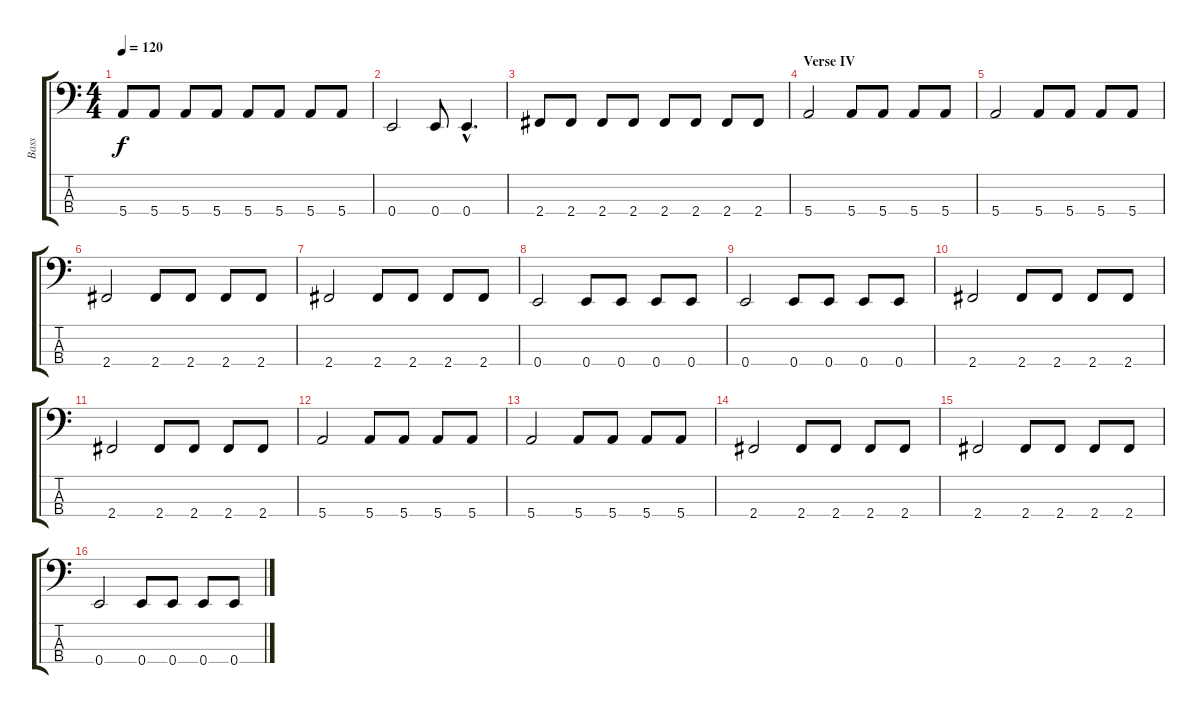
\track ("Bass" "Bass") {instrument electricbassfinger}
\staff {score tabs}
\tuning (G2 D2 A1 E1) {hide}
\ts (4 4)
\tempo 120
\clef f4
\ks c
5.4.8{dy f} 5.4.8 5.4.8 5.4.8 5.4.8 5.4.8 5.4.8 5.4.8 |
0.4.2 0.4.8 0.4{hac}.4{d} |
2.4.8 2.4.8 2.4.8 2.4.8 2.4.8 2.4.8 2.4.8 2.4.8 |
\section ("" "Verse IV")
5.4.2 5.4.8 5.4.8 5.4.8 5.4.8 |
5.4.2 5.4.8 5.4.8 5.4.8 5.4.8 |
2.4.2 2.4.8 2.4.8 2.4.8 2.4.8 |
2.4.2 2.4.8 2.4.8 2.4.8 2.4.8 |
0.4.2 0.4.8 0.4.8 0.4.8 0.4.8 |
0.4.2 0.4.8 0.4.8 0.4.8 0.4.8 |
2.4.2 2.4.8 2.4.8 2.4.8 2.4.8 |
2.4.2 2.4.8 2.4.8 2.4.8 2.4.8 |
5.4.2 5.4.8 5.4.8 5.4.8 5.4.8 |
5.4.2 5.4.8 5.4.8 5.4.8 5.4.8 |
2.4.2 2.4.8 2.4.8 2.4.8 2.4.8 |
2.4.2 2.4.8 2.4.8 2.4.8 2.4.8 |
0.4.2 0.4.8 0.4.8 0.4.8 0.4.8
